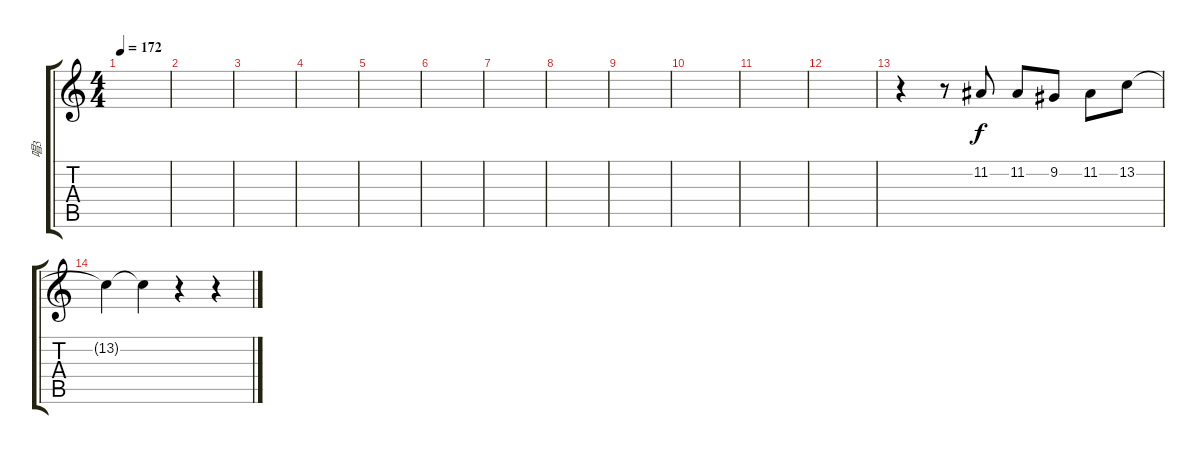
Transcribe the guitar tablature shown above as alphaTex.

\track ("唱3" "唱3") {instrument lead1square}
\staff {score tabs}
\tuning (E4 B3 G3 D3 A2 E2) {hide}
\ts (4 4)
\tempo 172
\clef g2
\ks c
|
|
|
|
|
|
|
|
|
|
|
|
r.4 r.8 11.2.8 11.2.8 9.2.8 11.2.8 13.2.8 |
13.2{t}.4 13.2{t}.4 r.4 r.4
